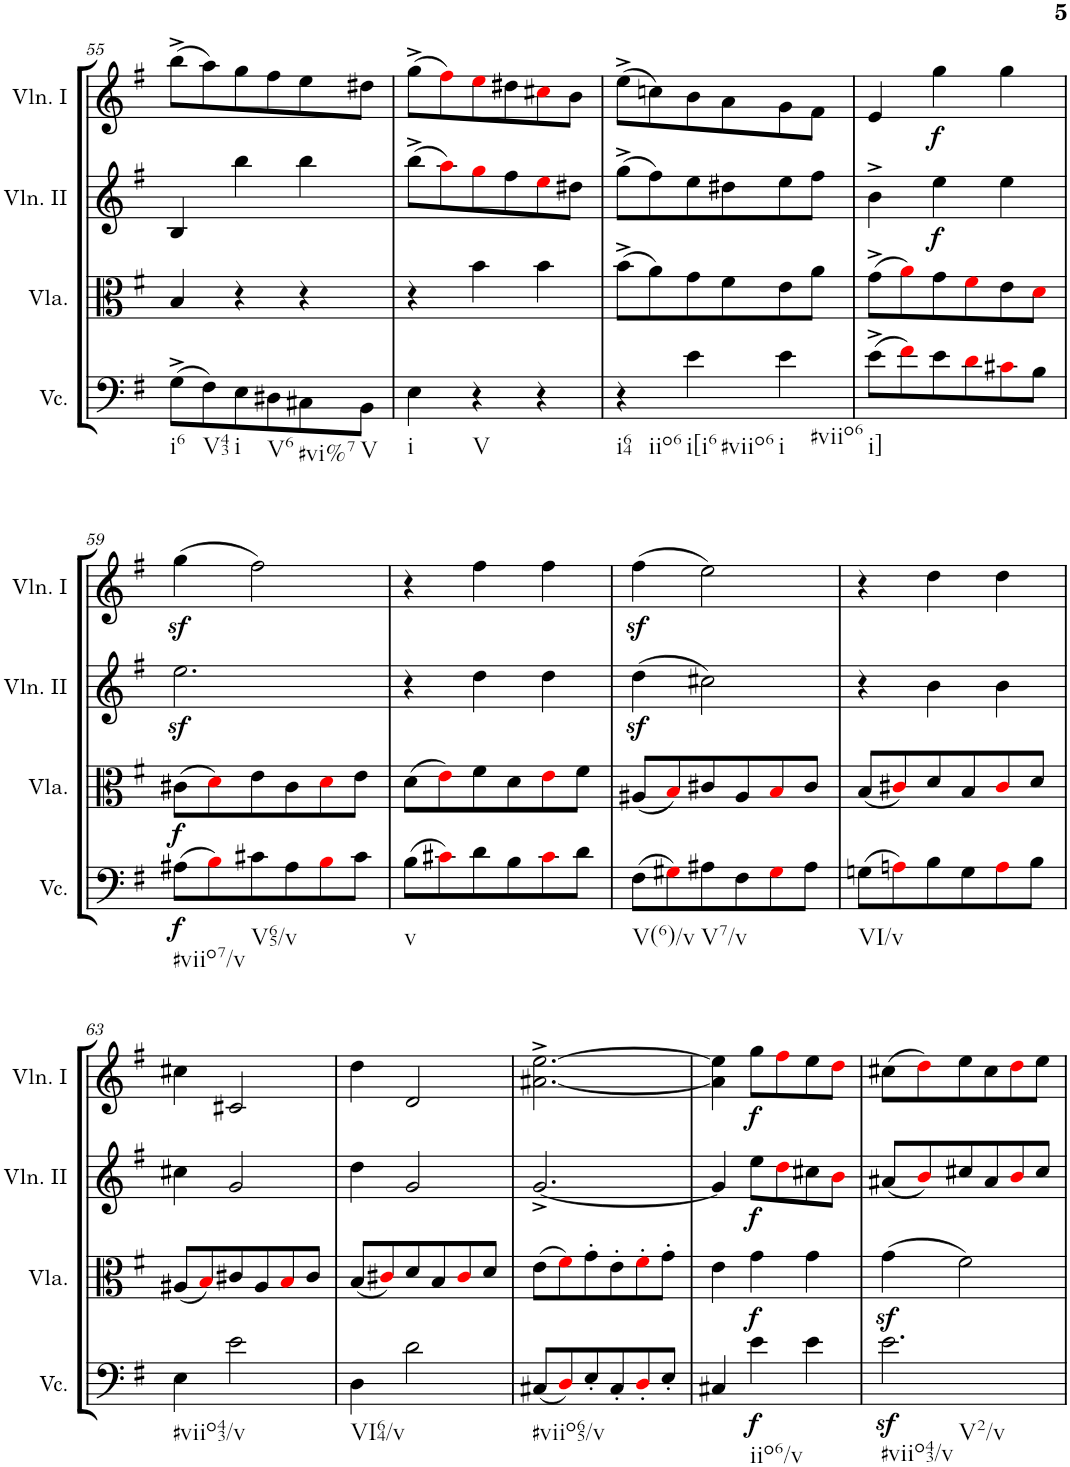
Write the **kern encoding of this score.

**kern	**dynam	**kern	**dynam	**kern	**dynam	**kern	**dynam
*part4	*part4	*part3	*part3	*part2	*part2	*part1	*part1
*staff4	*staff4	*staff3	*staff3	*staff2	*staff2	*staff1	*staff1
*I"Violoncello	*	*I"Viola	*	*I"Violino II	*	*I"Violino I	*
*I'Vc.	*	*I'Vla.	*	*I'Vln. II	*	*I'Vln. I	*
!!LO:PB:g=z
*clefF4	*	*clefC3	*	*clefG2	*	*clefG2	*
*k[f#]	*	*k[f#]	*	*k[f#]	*	*k[f#]	*
*M3/4	*	*M3/4	*	*M3/4	*	*M3/4	*
=55	=55	=55	=55	=55	=55	=55	=55
!LO:TX:b:t=i6	!	!	!	!	!	!	!
(8G^\L	.	4B/	.	4B/	.	(8bb^\L	.
!LO:TX:b:t=V43	!	!	!	!	!	!	!
8F#\)	.	.	.	.	.	8aa\)	.
!LO:TX:b:t=i	!	!	!	!	!	!	!
8E\	.	4r	.	4bb\	.	8gg\	.
!LO:TX:b:t=V6	!	!	!	!	!	!	!
8D#X\	.	.	.	.	.	8ff#\	.
!LO:TX:b:t=#vi%7	!	!	!	!	!	!	!
8C#X\	.	4r	.	4bb\	.	8ee\	.
!LO:TX:b:t=V	!	!	!	!	!	!	!
8BB\J	.	.	.	.	.	8dd#X\J	.
=56	=56	=56	=56	=56	=56	=56	=56
!LO:TX:b:t=i	!	!	!	!	!	!	!
4E\	.	4r	.	(8bb^\L	.	(8gg^\L	.
.	.	.	.	8aai\)	.	8ff#i\)	.
!LO:TX:b:t=V	!	!	!	!	!	!	!
4r	.	4b\	.	8ggi\	.	8eei\	.
.	.	.	.	8ff#\	.	8dd#X\	.
4r	.	4b\	.	8eei\	.	8cc#Xi\	.
.	.	.	.	8dd#X\J	.	8b\J	.
=57	=57	=57	=57	=57	=57	=57	=57
!LO:TX:b:t=i64	!	!	!	!	!	!	!
!LO:TX:b:t=iio6	!	!	!	!	!	!	!
4r	.	(8b^\L	.	(8gg^\L	.	(8ee^\L	.
.	.	8a\)	.	8ff#\)	.	8ccn\)	.
!LO:TX:b:t=i[i6	!	!	!	!	!	!	!
!LO:TX:b:t=#viio6	!	!	!	!	!	!	!
4e\	.	8g\	.	8ee\	.	8b\	.
.	.	8f#\	.	8dd#X\	.	8a\	.
!LO:TX:b:t=i	!	!	!	!	!	!	!
!LO:TX:b:t=#viio6	!	!	!	!	!	!	!
4e\	.	8e\	.	8ee\	.	8g\	.
.	.	8a\J	.	8ff#\J	.	8f#\J	.
=58	=58	=58	=58	=58	=58	=58	=58
!LO:TX:b:t=i]	!	!	!	!	!	!	!
(8e^\L	.	(8g^\L	.	4b^\	.	4e/	.
8f#i\)	.	8ai\)	.	.	.	.	.
!	!	!	!	!	!LO:DY:b	!	!LO:DY:b
8e\	.	8g\	.	4ee\	f	4gg\	f
8di\	.	8f#i\	.	.	.	.	.
8c#Xi\	.	8e\	.	4ee\	.	4gg\	.
8B\J	.	8di\J	.	.	.	.	.
!!LO:LB:g=z
=59	=59	=59	=59	=59	=59	=59	=59
!LO:TX:b:t=#viio7/v	!	!	!	!	!	!	!
!	!LO:DY:b	!	!LO:DY:b	!	!	!	!
(8A#X\L	f	(8c#X\L	f	2.eez<\	.	(4ggz<\	.
8Bi\)	.	8di\)	.	.	.	.	.
!LO:TX:b:t=V65/v	!	!	!	!	!	!	!
8c#X\	.	8e\	.	.	.	2ff#\)	.
8A#\	.	8c#\	.	.	.	.	.
8Bi\	.	8di\	.	.	.	.	.
8c#\J	.	8e\J	.	.	.	.	.
=60	=60	=60	=60	=60	=60	=60	=60
!LO:TX:b:t=v	!	!	!	!	!	!	!
(8B\L	.	(8d\L	.	4r	.	4r	.
8c#Xi\)	.	8ei\)	.	.	.	.	.
8d\	.	8f#\	.	4dd\	.	4ff#\	.
8B\	.	8d\	.	.	.	.	.
8c#i\	.	8ei\	.	4dd\	.	4ff#\	.
8d\J	.	8f#\J	.	.	.	.	.
=61	=61	=61	=61	=61	=61	=61	=61
!LO:TX:b:t=V(6)/v	!	!	!	!	!	!	!
(8F#\L	.	(8A#X/L	.	(4ddz<\	.	(4ff#z<\	.
8G#Xi\)	.	8Bi/)	.	.	.	.	.
!LO:TX:b:t=V7/v	!	!	!	!	!	!	!
8A#X\	.	8c#X/	.	2cc#X\)	.	2ee\)	.
8F#\	.	8A#/	.	.	.	.	.
8G#i\	.	8Bi/	.	.	.	.	.
8A#\J	.	8c#/J	.	.	.	.	.
=62	=62	=62	=62	=62	=62	=62	=62
!LO:TX:b:t=VI/v	!	!	!	!	!	!	!
(8Gn\L	.	(8B/L	.	4r	.	4r	.
8Ani\)	.	8c#Xi/)	.	.	.	.	.
8B\	.	8d/	.	4b\	.	4dd\	.
8G\	.	8B/	.	.	.	.	.
8Ai\	.	8c#i/	.	4b\	.	4dd\	.
8B\J	.	8d/J	.	.	.	.	.
!!LO:LB:g=z
=63	=63	=63	=63	=63	=63	=63	=63
!LO:TX:b:t=#viio43/v	!	!	!	!	!	!	!
4E\	.	(8A#X/L	.	4cc#X\	.	4cc#X\	.
.	.	8Bi/)	.	.	.	.	.
2e\	.	8c#X/	.	2g/	.	2c#X/	.
.	.	8A#/	.	.	.	.	.
.	.	8Bi/	.	.	.	.	.
.	.	8c#/J	.	.	.	.	.
=64	=64	=64	=64	=64	=64	=64	=64
!LO:TX:b:t=VI64/v	!	!	!	!	!	!	!
4D\	.	(8B/L	.	4dd\	.	4dd\	.
.	.	8c#Xi/)	.	.	.	.	.
2d\	.	8d/	.	2g/	.	2d/	.
.	.	8B/	.	.	.	.	.
.	.	8c#i/	.	.	.	.	.
.	.	8d/J	.	.	.	.	.
=65	=65	=65	=65	=65	=65	=65	=65
!LO:TX:b:t=#viio65/v	!	!	!	!	!	!	!
(8C#X/L	.	(8e\L	.	[2.g^/	.	[2.a#X\^ [2.ee\^	.
8Di/)	.	8f#i\)	.	.	.	.	.
8E'/	.	8g'\	.	.	.	.	.
8C#'/	.	8e'\	.	.	.	.	.
8D'i/	.	8f#'i\	.	.	.	.	.
8E'/J	.	8g'\J	.	.	.	.	.
=66	=66	=66	=66	=66	=66	=66	=66
4C#X/	.	4e\	.	4g/]	.	4a#\] 4ee\]	.
!LO:TX:b:t=iio6/v	!	!	!	!	!	!	!
!	!LO:DY:b	!	!LO:DY:b	!	!LO:DY:b	!	!LO:DY:b
4e\	f	4g\	f	8ee\L	f	8gg\L	f
.	.	.	.	8ddi\	.	8ff#i\	.
4e\	.	4g\	.	8cc#X\	.	8ee\	.
.	.	.	.	8bi\J	.	8ddi\J	.
=67	=67	=67	=67	=67	=67	=67	=67
!LO:TX:b:t=#viio43/v	!	!	!	!	!	!	!
!LO:TX:b:t=V2/v	!	!	!	!	!	!	!
2.ez<\	.	(4gz<\	.	(8a#X/L	.	(8cc#X\L	.
.	.	.	.	8bi/)	.	8ddi\)	.
.	.	2f#\)	.	8cc#X/	.	8ee\	.
.	.	.	.	8a#/	.	8cc#\	.
.	.	.	.	8bi/	.	8ddi\	.
.	.	.	.	8cc#/J	.	8ee\J	.
=	=	=	=	=	=	=	=
*-	*-	*-	*-	*-	*-	*-	*-
